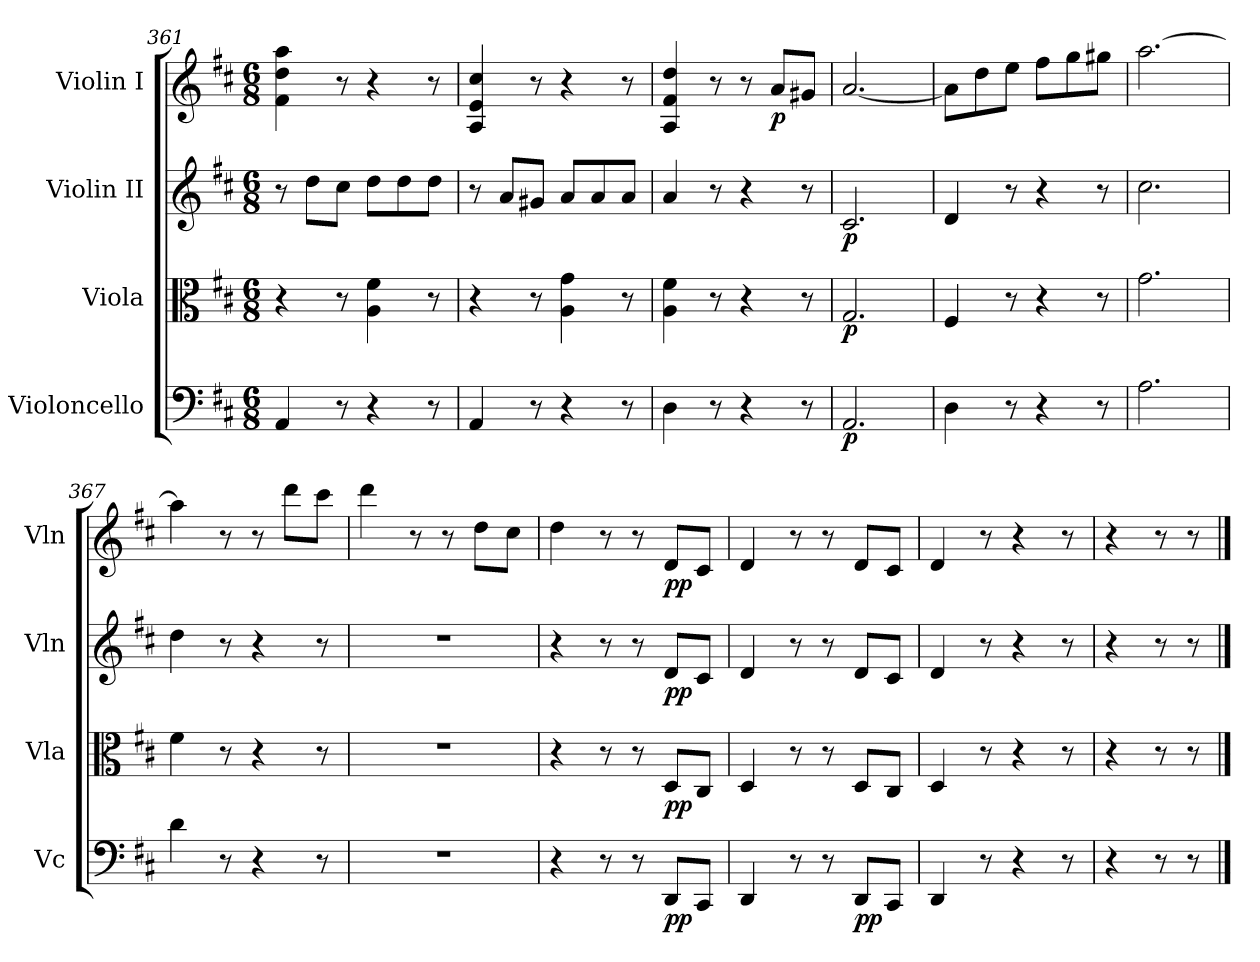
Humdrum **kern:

**kern	**dynam	**kern	**dynam	**kern	**dynam	**kern	**dynam
*part4	*part4	*part3	*part3	*part2	*part2	*part1	*part1
*staff4	*staff4	*staff3	*staff3	*staff2	*staff2	*staff1	*staff1
*I"Violoncello	*	*I"Viola	*	*I"Violin II	*	*I"Violin I	*
*I'Vc	*	*I'Vla	*	*I'Vln	*	*I'Vln	*
*clefF4	*	*clefC3	*	*clefG2	*	*clefG2	*
*k[f#c#]	*	*k[f#c#]	*	*k[f#c#]	*	*k[f#c#]	*
*M6/8	*	*M6/8	*	*M6/8	*	*M6/8	*
=361	=361	=361	=361	=361	=361	=361	=361
4AA/	.	4r	.	8r	.	4f#\ 4dd\ 4aa\	.
.	.	.	.	8dd\L	.	.	.
8r	.	8r	.	8cc#\J	.	8r	.
4r	.	4A\ 4f#\	.	8dd\L	.	4r	.
.	.	.	.	8dd\	.	.	.
8r	.	8r	.	8dd\J	.	8r	.
=362	=362	=362	=362	=362	=362	=362	=362
4AA/	.	4r	.	8r	.	4A/ 4e/ 4cc#/	.
.	.	.	.	8a/L	.	.	.
8r	.	8r	.	8g#X/J	.	8r	.
4r	.	4A\ 4g\	.	8a/L	.	4r	.
.	.	.	.	8a/	.	.	.
8r	.	8r	.	8a/J	.	8r	.
=363	=363	=363	=363	=363	=363	=363	=363
4D\	.	4A\ 4f#\	.	4a/	.	4A/ 4f#/ 4dd/	.
8r	.	8r	.	8r	.	8r	.
4r	.	4r	.	4r	.	8r	.
!	!	!	!	!	!	!	!LO:DY:b
.	.	.	.	.	.	8a/L	p
8r	.	8r	.	8r	.	8g#X/J	.
=364	=364	=364	=364	=364	=364	=364	=364
!	!LO:DY:b	!	!LO:DY:b	!	!LO:DY:b	!	!
2.AA/	p	2.G/	p	2.c#/	p	[2.a/	.
!!LO:PB:g=z
=365	=365	=365	=365	=365	=365	=365	=365
4D\	.	4F#/	.	4d/	.	8a\L]	.
.	.	.	.	.	.	8dd\	.
8r	.	8r	.	8r	.	8ee\J	.
4r	.	4r	.	4r	.	8ff#\L	.
.	.	.	.	.	.	8gg\	.
8r	.	8r	.	8r	.	8gg#X\J	.
=366	=366	=366	=366	=366	=366	=366	=366
2.A\	.	2.g\	.	2.cc#\	.	[2.aa\	.
=367	=367	=367	=367	=367	=367	=367	=367
4d\	.	4f#\	.	4dd\	.	4aa\]	.
8r	.	8r	.	8r	.	8r	.
4r	.	4r	.	4r	.	8r	.
.	.	.	.	.	.	8ddd\L	.
8r	.	8r	.	8r	.	8ccc#\J	.
=368	=368	=368	=368	=368	=368	=368	=368
2.r	.	2.r	.	2.r	.	4ddd\	.
.	.	.	.	.	.	8r	.
.	.	.	.	.	.	8r	.
.	.	.	.	.	.	8dd\L	.
.	.	.	.	.	.	8cc#\J	.
=369	=369	=369	=369	=369	=369	=369	=369
4r	.	4r	.	4r	.	4dd\	.
8r	.	8r	.	8r	.	8r	.
8r	.	8r	.	8r	.	8r	.
!	!LO:DY:b	!	!LO:DY:b	!	!LO:DY:b	!	!LO:DY:b
8DD/L	pp	8D/L	pp	8d/L	pp	8d/L	pp
8CC#/J	.	8C#/J	.	8c#/J	.	8c#/J	.
=370	=370	=370	=370	=370	=370	=370	=370
4DD/	.	4D/	.	4d/	.	4d/	.
8r	.	8r	.	8r	.	8r	.
8r	.	8r	.	8r	.	8r	.
!	!LO:DY:b	!	!	!	!	!	!
8DD/L	pp	8D/L	.	8d/L	.	8d/L	.
8CC#/J	.	8C#/J	.	8c#/J	.	8c#/J	.
!!LO:PB:g=z
=371	=371	=371	=371	=371	=371	=371	=371
4DD/	.	4D/	.	4d/	.	4d/	.
8r	.	8r	.	8r	.	8r	.
4r	.	4r	.	4r	.	4r	.
8r	.	8r	.	8r	.	8r	.
=372	=372	=372	=372	=372	=372	=372	=372
4r	.	4r	.	4r	.	4r	.
8r	.	8r	.	8r	.	8r	.
8r	.	8r	.	8r	.	8r	.
==	==	==	==	==	==	==	==
*-	*-	*-	*-	*-	*-	*-	*-
